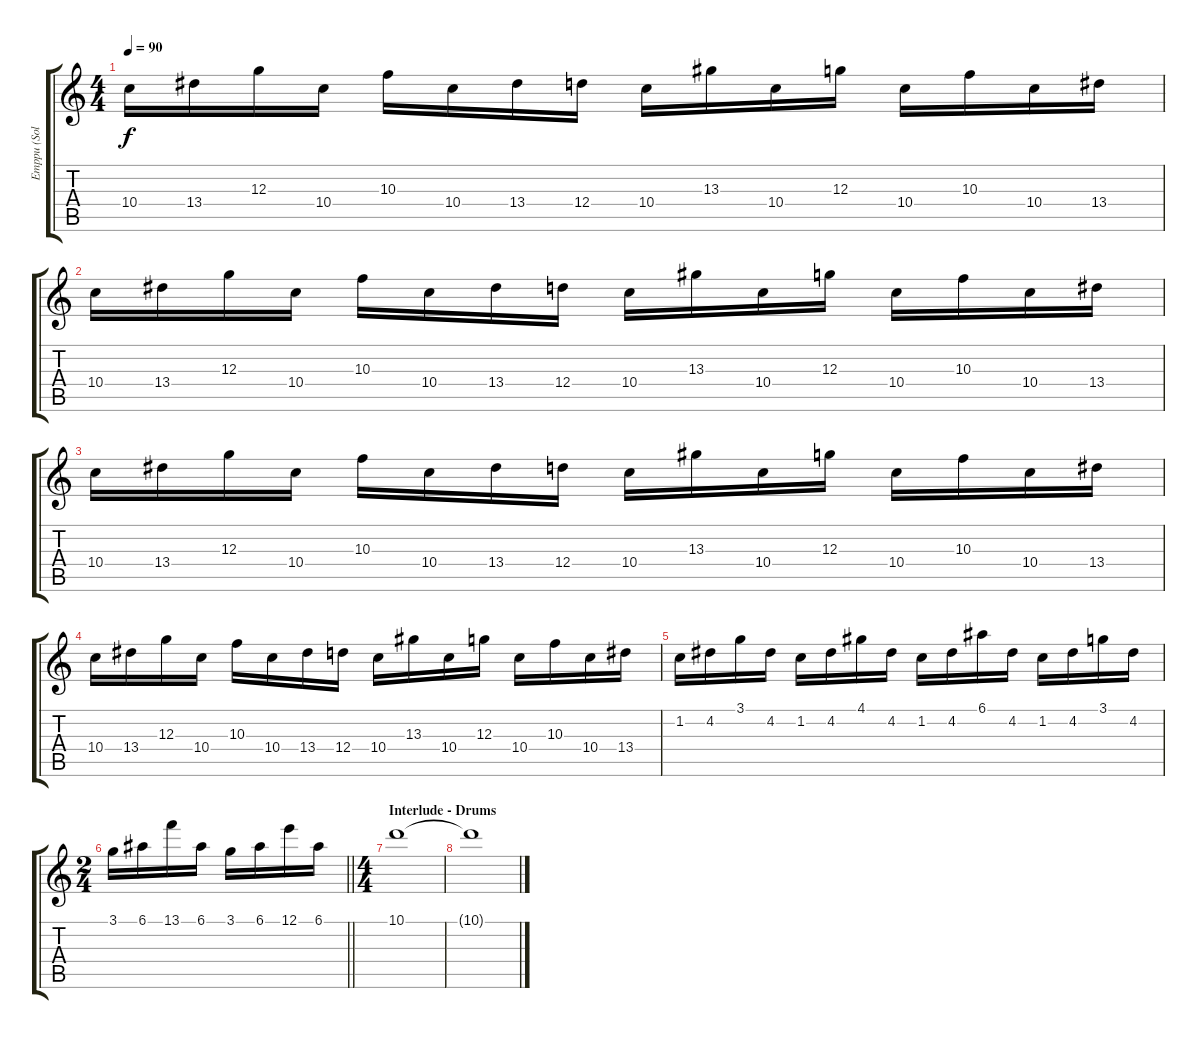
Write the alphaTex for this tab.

\track ("Emppu (Solo - DADGBE)" "Emppu (Sol") {instrument distortionguitar}
\staff {score tabs}
\tuning (E4 B3 G3 D3 A2 D2) {hide}
\ts (4 4)
\tempo 90
\clef g2
\ks c
10.4.16{dy f} 13.4.16 12.3.16 10.4.16 10.3.16 10.4.16 13.4.16 12.4.16 10.4.16 13.3.16 10.4.16 12.3.16 10.4.16 10.3.16 10.4.16 13.4.16 |
10.4.16 13.4.16 12.3.16 10.4.16 10.3.16 10.4.16 13.4.16 12.4.16 10.4.16 13.3.16 10.4.16 12.3.16 10.4.16 10.3.16 10.4.16 13.4.16 |
10.4.16 13.4.16 12.3.16 10.4.16 10.3.16 10.4.16 13.4.16 12.4.16 10.4.16 13.3.16 10.4.16 12.3.16 10.4.16 10.3.16 10.4.16 13.4.16 |
10.4.16{balance 16} 13.4.16 12.3.16 10.4.16 10.3.16 10.4.16 13.4.16 12.4.16 10.4.16 13.3.16 10.4.16 12.3.16 10.4.16 10.3.16 10.4.16 13.4.16 |
1.2.16{balance 8} 4.2.16 3.1.16 4.2.16 1.2.16 4.2.16 4.1.16 4.2.16 1.2.16 4.2.16 6.1.16 4.2.16 1.2.16 4.2.16 3.1.16 4.2.16 |
\ts (2 4)
\barLineRight lightlight
3.1.16 6.1.16 13.1.16 6.1.16 3.1.16 6.1.16 12.1.16 6.1.16 |
\ts (4 4)
\section ("" "Interlude - Drums")
10.1.1{volume 0} |
10.1{t}.1
